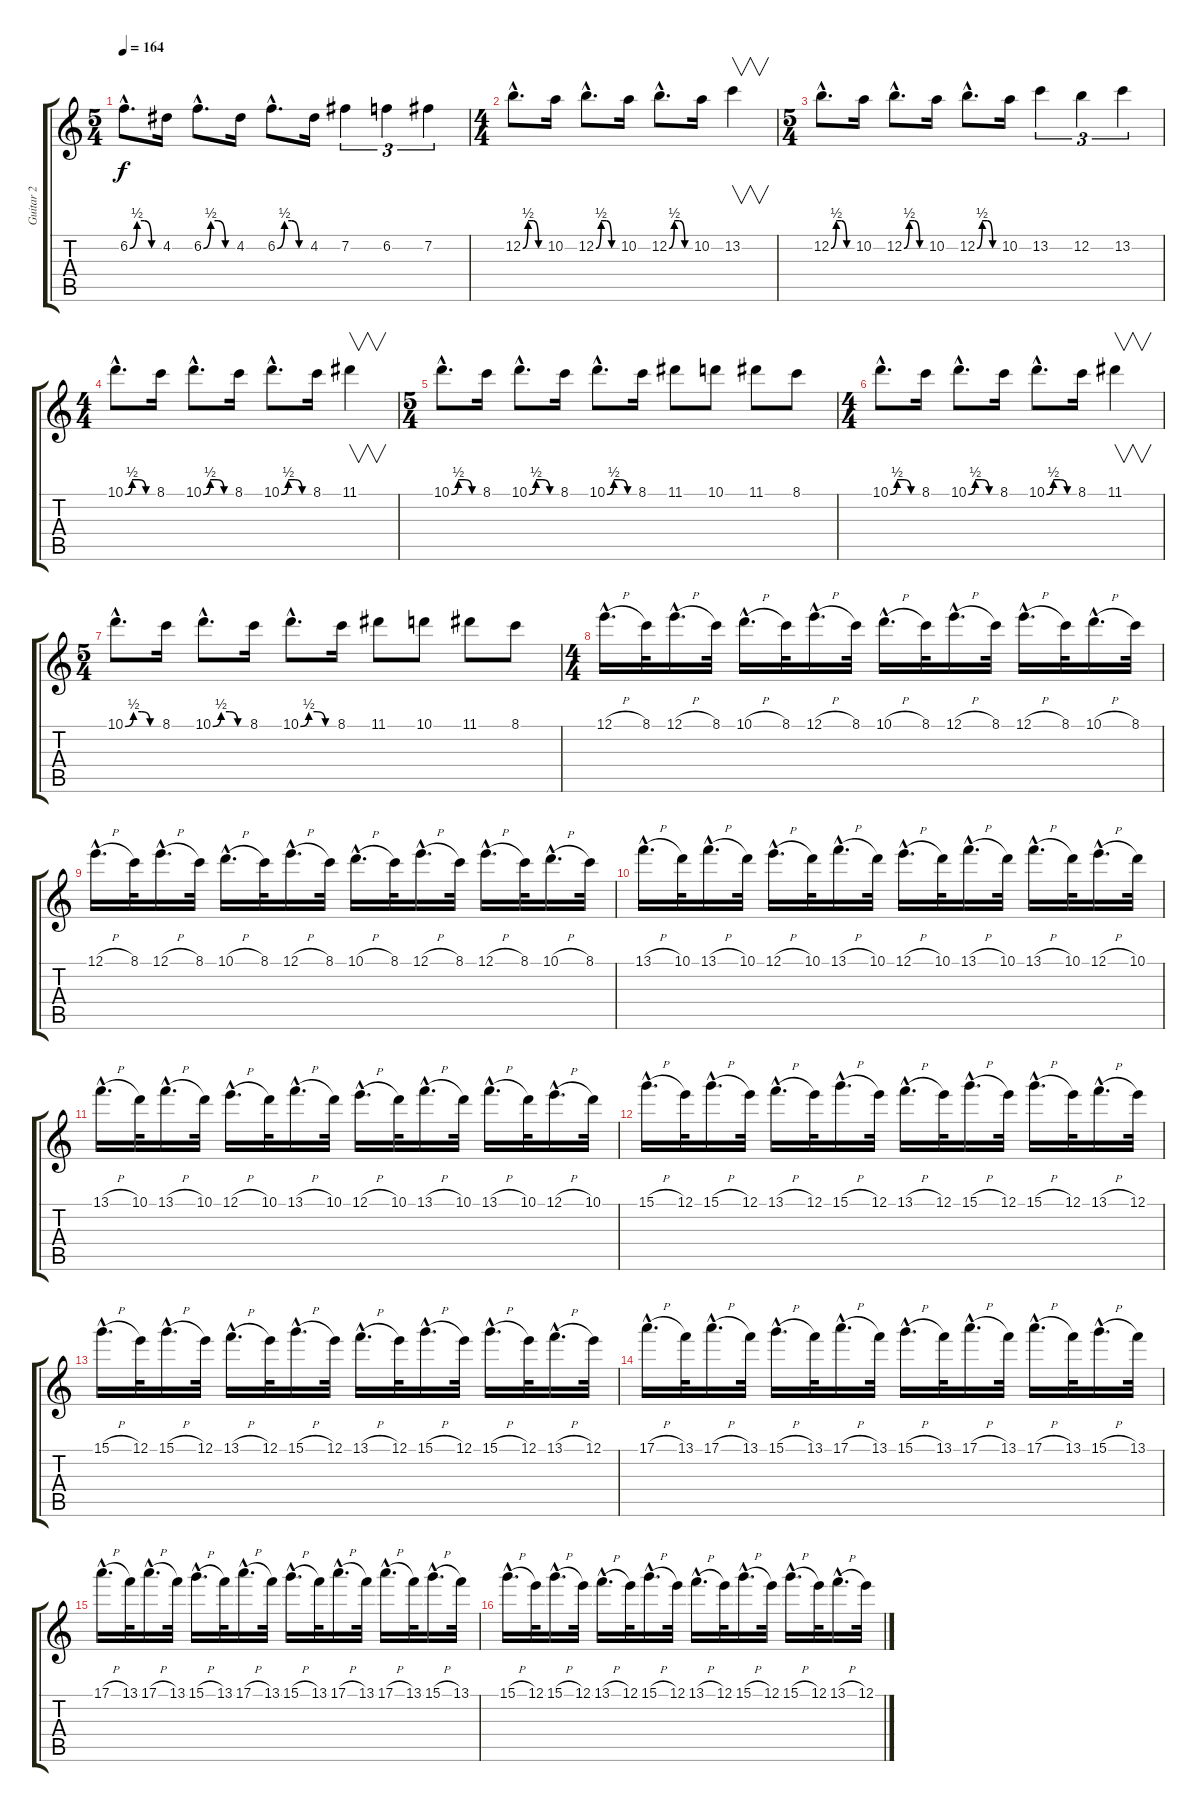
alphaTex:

\track ("Guitar 2" "Guitar 2") {instrument distortionguitar}
\staff {score tabs}
\tuning (E4 B3 G3 D3 A2 E2) {hide}
\ts (5 4)
\tempo 164
\clef g2
\ks c
6.2{be (custom 0 0 15 2 30 2 45 0 60 0) hac}.8{d dy f} 4.2.16 6.2{be (custom 0 0 15 2 30 2 45 0 60 0) hac}.8{d} 4.2.16 6.2{be (custom 0 0 15 2 30 2 45 0 60 0) hac}.8{d} 4.2.16 7.2.4{tu (3 2)} 6.2.4{tu (3 2)} 7.2.4{tu (3 2)} |
\ts (4 4)
12.2{be (custom 0 0 15 2 30 2 45 0 60 0) hac}.8{d} 10.2.16 12.2{be (custom 0 0 15 2 30 2 45 0 60 0) hac}.8{d} 10.2.16 12.2{be (custom 0 0 15 2 30 2 45 0 60 0) hac}.8{d} 10.2.16 13.2.4{v} |
\ts (5 4)
12.2{be (custom 0 0 15 2 30 2 45 0 60 0) hac}.8{d} 10.2.16 12.2{be (custom 0 0 15 2 30 2 45 0 60 0) hac}.8{d} 10.2.16 12.2{be (custom 0 0 15 2 30 2 45 0 60 0) hac}.8{d} 10.2.16 13.2.4{tu (3 2)} 12.2.4{tu (3 2)} 13.2.4{tu (3 2)} |
\ts (4 4)
10.1{be (custom 0 0 15 2 30 2 45 0 60 0) hac}.8{d} 8.1.16 10.1{be (custom 0 0 15 2 30 2 45 0 60 0) hac}.8{d} 8.1.16 10.1{be (custom 0 0 15 2 30 2 45 0 60 0) hac}.8{d} 8.1.16 11.1.4{v} |
\ts (5 4)
10.1{be (custom 0 0 15 2 30 2 45 0 60 0) hac}.8{d} 8.1.16 10.1{be (custom 0 0 15 2 30 2 45 0 60 0) hac}.8{d} 8.1.16 10.1{be (custom 0 0 15 2 30 2 45 0 60 0) hac}.8{d} 8.1.16 11.1.8 10.1.8 11.1.8 8.1.8 |
\ts (4 4)
10.1{be (custom 0 0 15 2 30 2 45 0 60 0) hac}.8{d} 8.1.16 10.1{be (custom 0 0 15 2 30 2 45 0 60 0) hac}.8{d} 8.1.16 10.1{be (custom 0 0 15 2 30 2 45 0 60 0) hac}.8{d} 8.1.16 11.1.4{v} |
\ts (5 4)
10.1{be (custom 0 0 15 2 30 2 45 0 60 0) hac}.8{d} 8.1.16 10.1{be (custom 0 0 15 2 30 2 45 0 60 0) hac}.8{d} 8.1.16 10.1{be (custom 0 0 15 2 30 2 45 0 60 0) hac}.8{d} 8.1.16 11.1.8 10.1.8 11.1.8 8.1.8 |
\ts (4 4)
12.1{h hac}.16{d} 8.1.32 12.1{h hac}.16{d} 8.1.32 10.1{h hac}.16{d} 8.1.32 12.1{h hac}.16{d} 8.1.32 10.1{h hac}.16{d} 8.1.32 12.1{h hac}.16{d} 8.1.32 12.1{h hac}.16{d} 8.1.32 10.1{h hac}.16{d} 8.1.32 |
12.1{h hac}.16{d} 8.1.32 12.1{h hac}.16{d} 8.1.32 10.1{h hac}.16{d} 8.1.32 12.1{h hac}.16{d} 8.1.32 10.1{h hac}.16{d} 8.1.32 12.1{h hac}.16{d} 8.1.32 12.1{h hac}.16{d} 8.1.32 10.1{h hac}.16{d} 8.1.32 |
13.1{h hac}.16{d} 10.1.32 13.1{h hac}.16{d} 10.1.32 12.1{h hac}.16{d} 10.1.32 13.1{h hac}.16{d} 10.1.32 12.1{h hac}.16{d} 10.1.32 13.1{h hac}.16{d} 10.1.32 13.1{h hac}.16{d} 10.1.32 12.1{h hac}.16{d} 10.1.32 |
13.1{h hac}.16{d} 10.1.32 13.1{h hac}.16{d} 10.1.32 12.1{h hac}.16{d} 10.1.32 13.1{h hac}.16{d} 10.1.32 12.1{h hac}.16{d} 10.1.32 13.1{h hac}.16{d} 10.1.32 13.1{h hac}.16{d} 10.1.32 12.1{h hac}.16{d} 10.1.32 |
15.1{h hac}.16{d} 12.1.32 15.1{h hac}.16{d} 12.1.32 13.1{h hac}.16{d} 12.1.32 15.1{h hac}.16{d} 12.1.32 13.1{h hac}.16{d} 12.1.32 15.1{h hac}.16{d} 12.1.32 15.1{h hac}.16{d} 12.1.32 13.1{h hac}.16{d} 12.1.32 |
15.1{h hac}.16{d} 12.1.32 15.1{h hac}.16{d} 12.1.32 13.1{h hac}.16{d} 12.1.32 15.1{h hac}.16{d} 12.1.32 13.1{h hac}.16{d} 12.1.32 15.1{h hac}.16{d} 12.1.32 15.1{h hac}.16{d} 12.1.32 13.1{h hac}.16{d} 12.1.32 |
17.1{h hac}.16{d} 13.1.32 17.1{h hac}.16{d} 13.1.32 15.1{h hac}.16{d} 13.1.32 17.1{h hac}.16{d} 13.1.32 15.1{h hac}.16{d} 13.1.32 17.1{h hac}.16{d} 13.1.32 17.1{h hac}.16{d} 13.1.32 15.1{h hac}.16{d} 13.1.32 |
17.1{h hac}.16{d} 13.1.32 17.1{h hac}.16{d} 13.1.32 15.1{h hac}.16{d} 13.1.32 17.1{h hac}.16{d} 13.1.32 15.1{h hac}.16{d} 13.1.32 17.1{h hac}.16{d} 13.1.32 17.1{h hac}.16{d} 13.1.32 15.1{h hac}.16{d} 13.1.32 |
15.1{h hac}.16{d} 12.1.32 15.1{h hac}.16{d} 12.1.32 13.1{h hac}.16{d} 12.1.32 15.1{h hac}.16{d} 12.1.32 13.1{h hac}.16{d} 12.1.32 15.1{h hac}.16{d} 12.1.32 15.1{h hac}.16{d} 12.1.32 13.1{h hac}.16{d} 12.1.32
